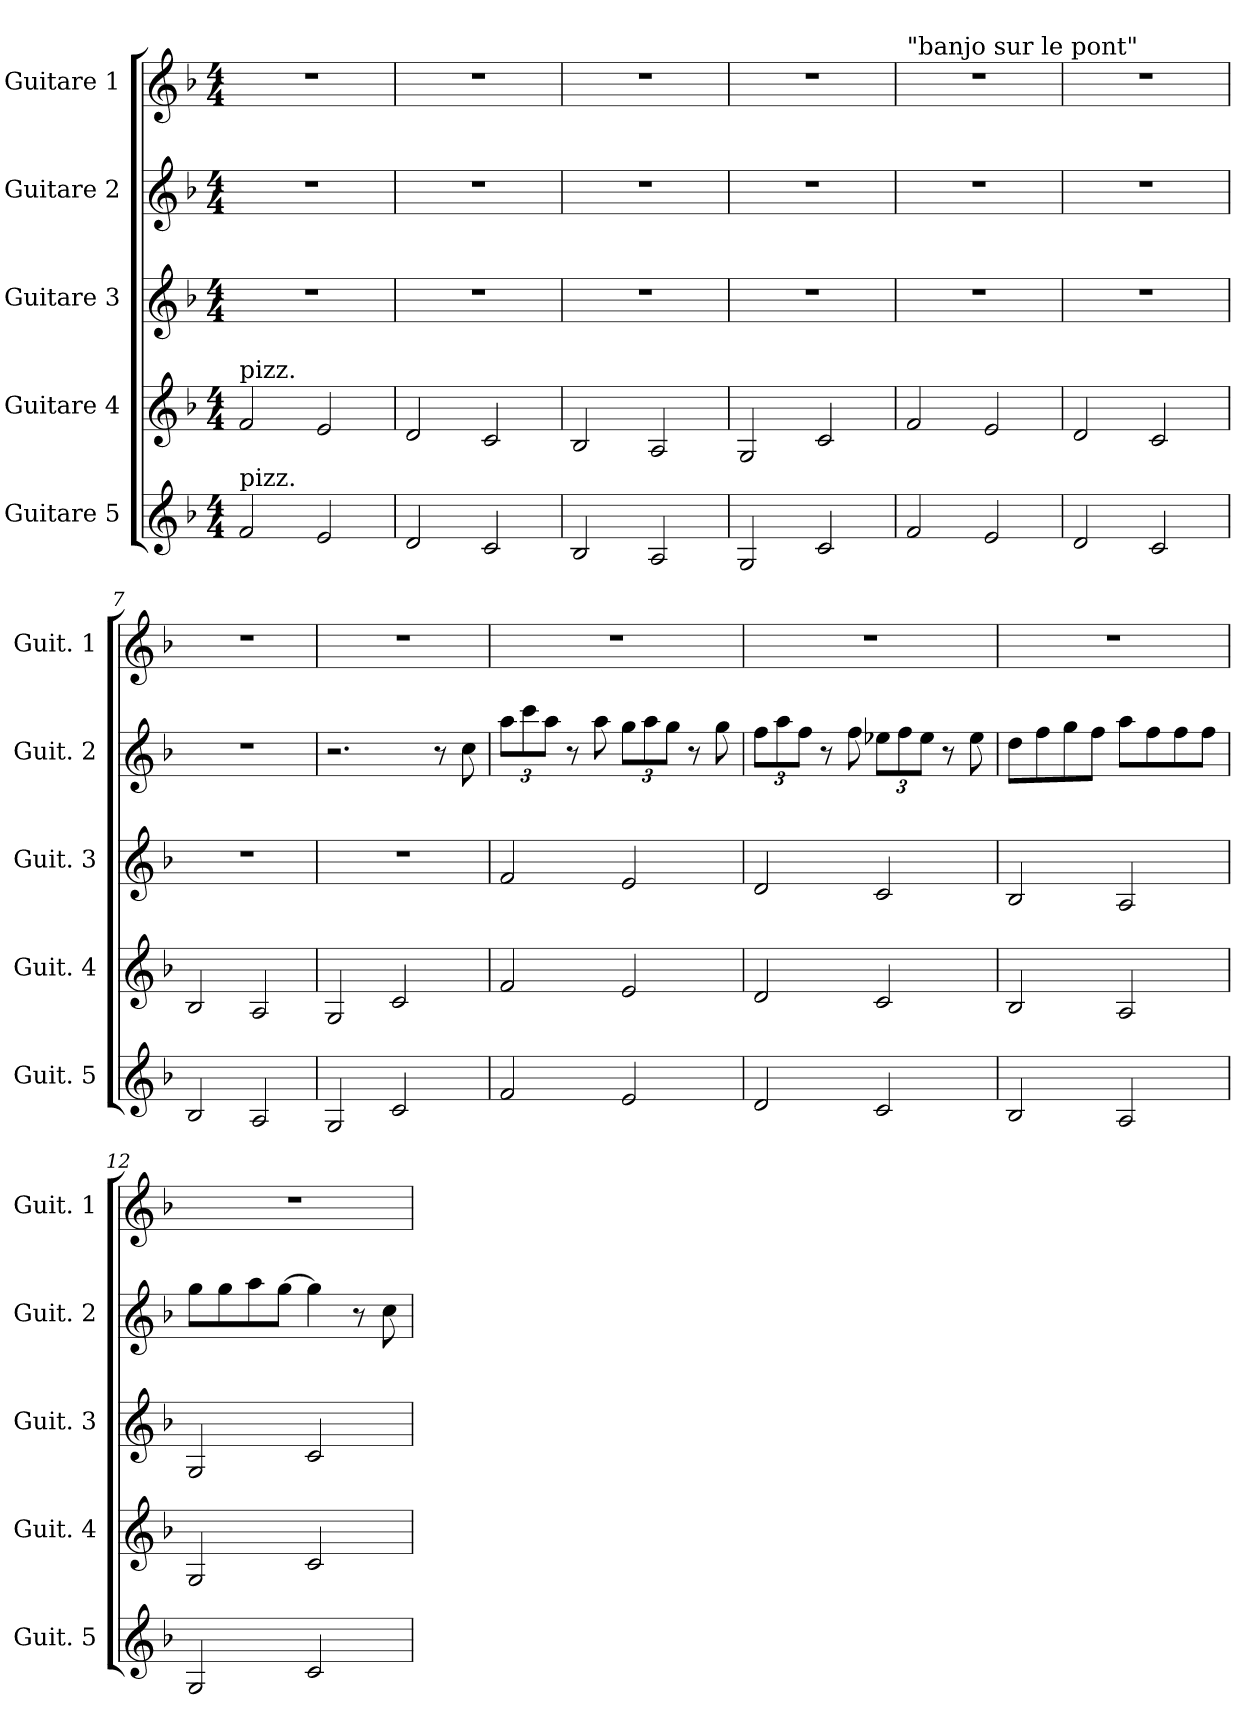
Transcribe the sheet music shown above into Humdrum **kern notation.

**kern	**kern	**kern	**kern	**kern
*part5	*part4	*part3	*part2	*part1
*staff5	*staff4	*staff3	*staff2	*staff1
*I"Guitare 5	*I"Guitare 4	*I"Guitare 3	*I"Guitare 2	*I"Guitare 1
*I'Guit. 5	*I'Guit. 4	*I'Guit. 3	*I'Guit. 2	*I'Guit. 1
*clefG2	*clefG2	*clefG2	*clefG2	*clefG2
*ITrd7c12	*ITrd7c12	*ITrd7c12	*ITrd7c12	*ITrd7c12
*k[b-]	*k[b-]	*k[b-]	*k[b-]	*k[b-]
*F:	*F:	*F:	*F:	*F:
*M4/4	*M4/4	*M4/4	*M4/4	*M4/4
=1	=1	=1	=1	=1
!	!LO:TX:a:t=pizz.	!	!	!
!LO:TX:a:t=pizz.	!	!	!	!
2F/	2F/	1r	1r	1r
2E/	2E/	.	.	.
=2	=2	=2	=2	=2
2D/	2D/	1r	1r	1r
2C/	2C/	.	.	.
=3	=3	=3	=3	=3
2BB-/	2BB-/	1r	1r	1r
2AA/	2AA/	.	.	.
=4	=4	=4	=4	=4
2GG/	2GG/	1r	1r	1r
2C/	2C/	.	.	.
!!LO:LB:g=z
=5	=5	=5	=5	=5
!	!	!	!	!LO:TX:a:t="banjo sur le pont"
2F/	2F/	1r	1r	1r
2E/	2E/	.	.	.
=6	=6	=6	=6	=6
2D/	2D/	1r	1r	1r
2C/	2C/	.	.	.
=7	=7	=7	=7	=7
2BB-/	2BB-/	1r	1r	1r
2AA/	2AA/	.	.	.
=8	=8	=8	=8	=8
2GG/	2GG/	1r	2.r	1r
2C/	2C/	.	.	.
.	.	.	8r	.
.	.	.	8c\	.
!!LO:PB:g=z
=9	=9	=9	=9	=9
2F/	2F/	2F/	12a\L	1r
.	.	.	12cc\	.
.	.	.	12a\J	.
.	.	.	8r	.
.	.	.	8a\	.
2E/	2E/	2E/	12g\L	.
.	.	.	12a\	.
.	.	.	12g\J	.
.	.	.	8r	.
.	.	.	8g\	.
=10	=10	=10	=10	=10
2D/	2D/	2D/	12f\L	1r
.	.	.	12a\	.
.	.	.	12f\J	.
.	.	.	8r	.
.	.	.	8f\	.
2C/	2C/	2C/	12e-X\L	.
.	.	.	12f\	.
.	.	.	12e-\J	.
.	.	.	8r	.
.	.	.	8e-\	.
=11	=11	=11	=11	=11
2BB-/	2BB-/	2BB-/	8d\L	1r
.	.	.	8f\	.
.	.	.	8g\	.
.	.	.	8f\J	.
2AA/	2AA/	2AA/	8a\L	.
.	.	.	8f\	.
.	.	.	8f\	.
.	.	.	8f\J	.
=12	=12	=12	=12	=12
2GG/	2GG/	2GG/	8g\L	1r
.	.	.	8g\	.
.	.	.	8a\	.
.	.	.	[8g\J	.
2C/	2C/	2C/	4g\]	.
.	.	.	8r	.
.	.	.	8c\	.
=	=	=	=	=
*-	*-	*-	*-	*-
